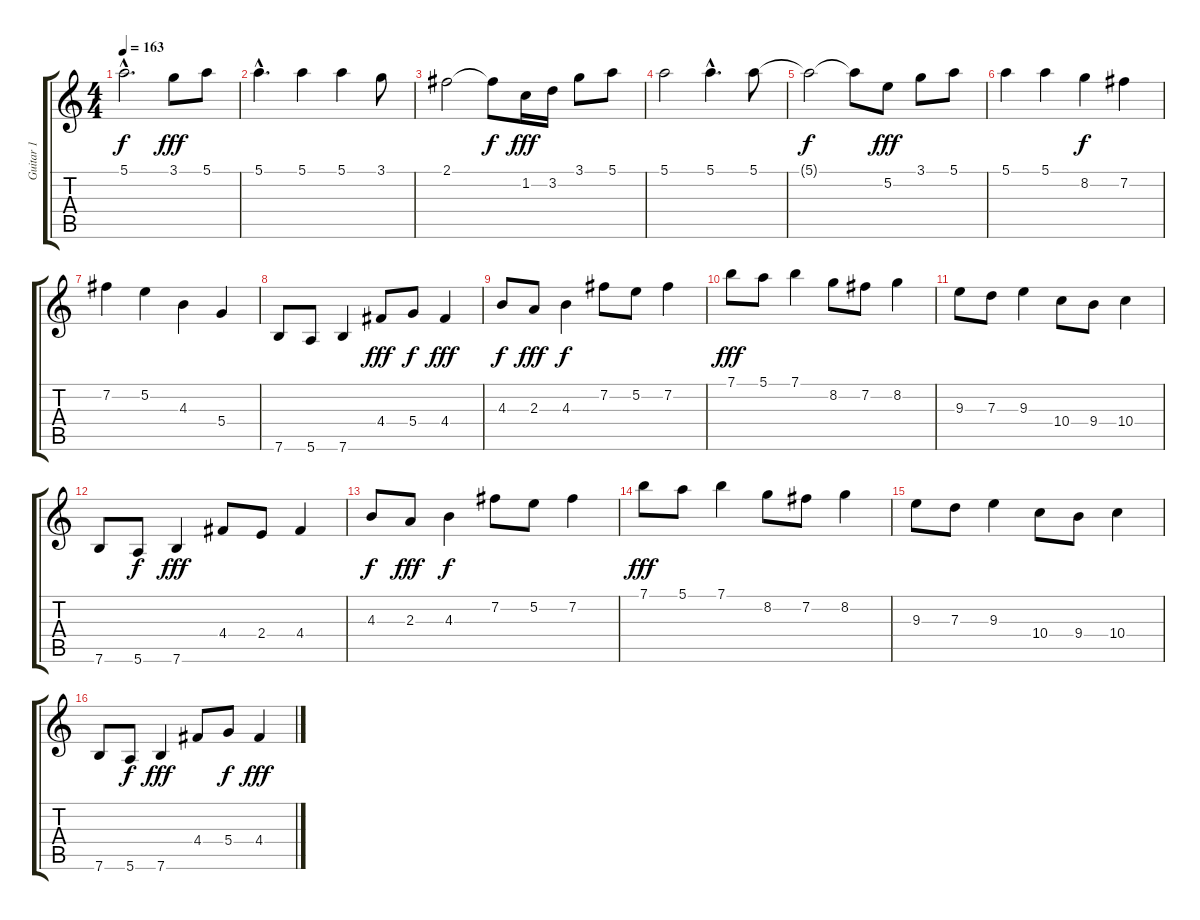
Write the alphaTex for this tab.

\track ("Guitar 1" "Guitar 1") {instrument distortionguitar}
\staff {score tabs}
\tuning (E4 B3 G3 D3 A2 E2) {hide}
\ts (4 4)
\tempo 163
\clef g2
\ks c
5.1{hac t}.2{d dy f} 3.1.8{dy fff} 5.1.8 |
5.1{hac}.4{d} 5.1.4 5.1.4 3.1.8 |
2.1.2 2.1{t}.8{dy f} 1.2.16{dy fff} 3.2.16 3.1.8 5.1.8 |
5.1.2 5.1{hac}.4{d} 5.1.8 |
5.1{t}.2{dy f} 5.1{t}.8 5.2.8{dy fff} 3.1.8 5.1.8 |
5.1.4 5.1.4 8.2.4{dy f} 7.2.4 |
7.2.4 5.2.4 4.3.4 5.4.4 |
7.6.8 5.6.8 7.6.4 4.4.8{dy fff} 5.4.8{dy f} 4.4.4{dy fff} |
4.3.8{dy f} 2.3.8{dy fff} 4.3.4{dy f} 7.2.8 5.2.8 7.2.4 |
7.1.8{dy fff} 5.1.8 7.1.4 8.2.8 7.2.8 8.2.4 |
9.3.8 7.3.8 9.3.4 10.4.8 9.4.8 10.4.4 |
7.6.8 5.6.8{dy f} 7.6.4{dy fff} 4.4.8 2.4.8 4.4.4 |
4.3.8{dy f} 2.3.8{dy fff} 4.3.4{dy f} 7.2.8 5.2.8 7.2.4 |
7.1.8{dy fff} 5.1.8 7.1.4 8.2.8 7.2.8 8.2.4 |
9.3.8 7.3.8 9.3.4 10.4.8 9.4.8 10.4.4 |
7.6.8 5.6.8{dy f} 7.6.4{dy fff} 4.4.8 5.4.8{dy f} 4.4.4{dy fff}
